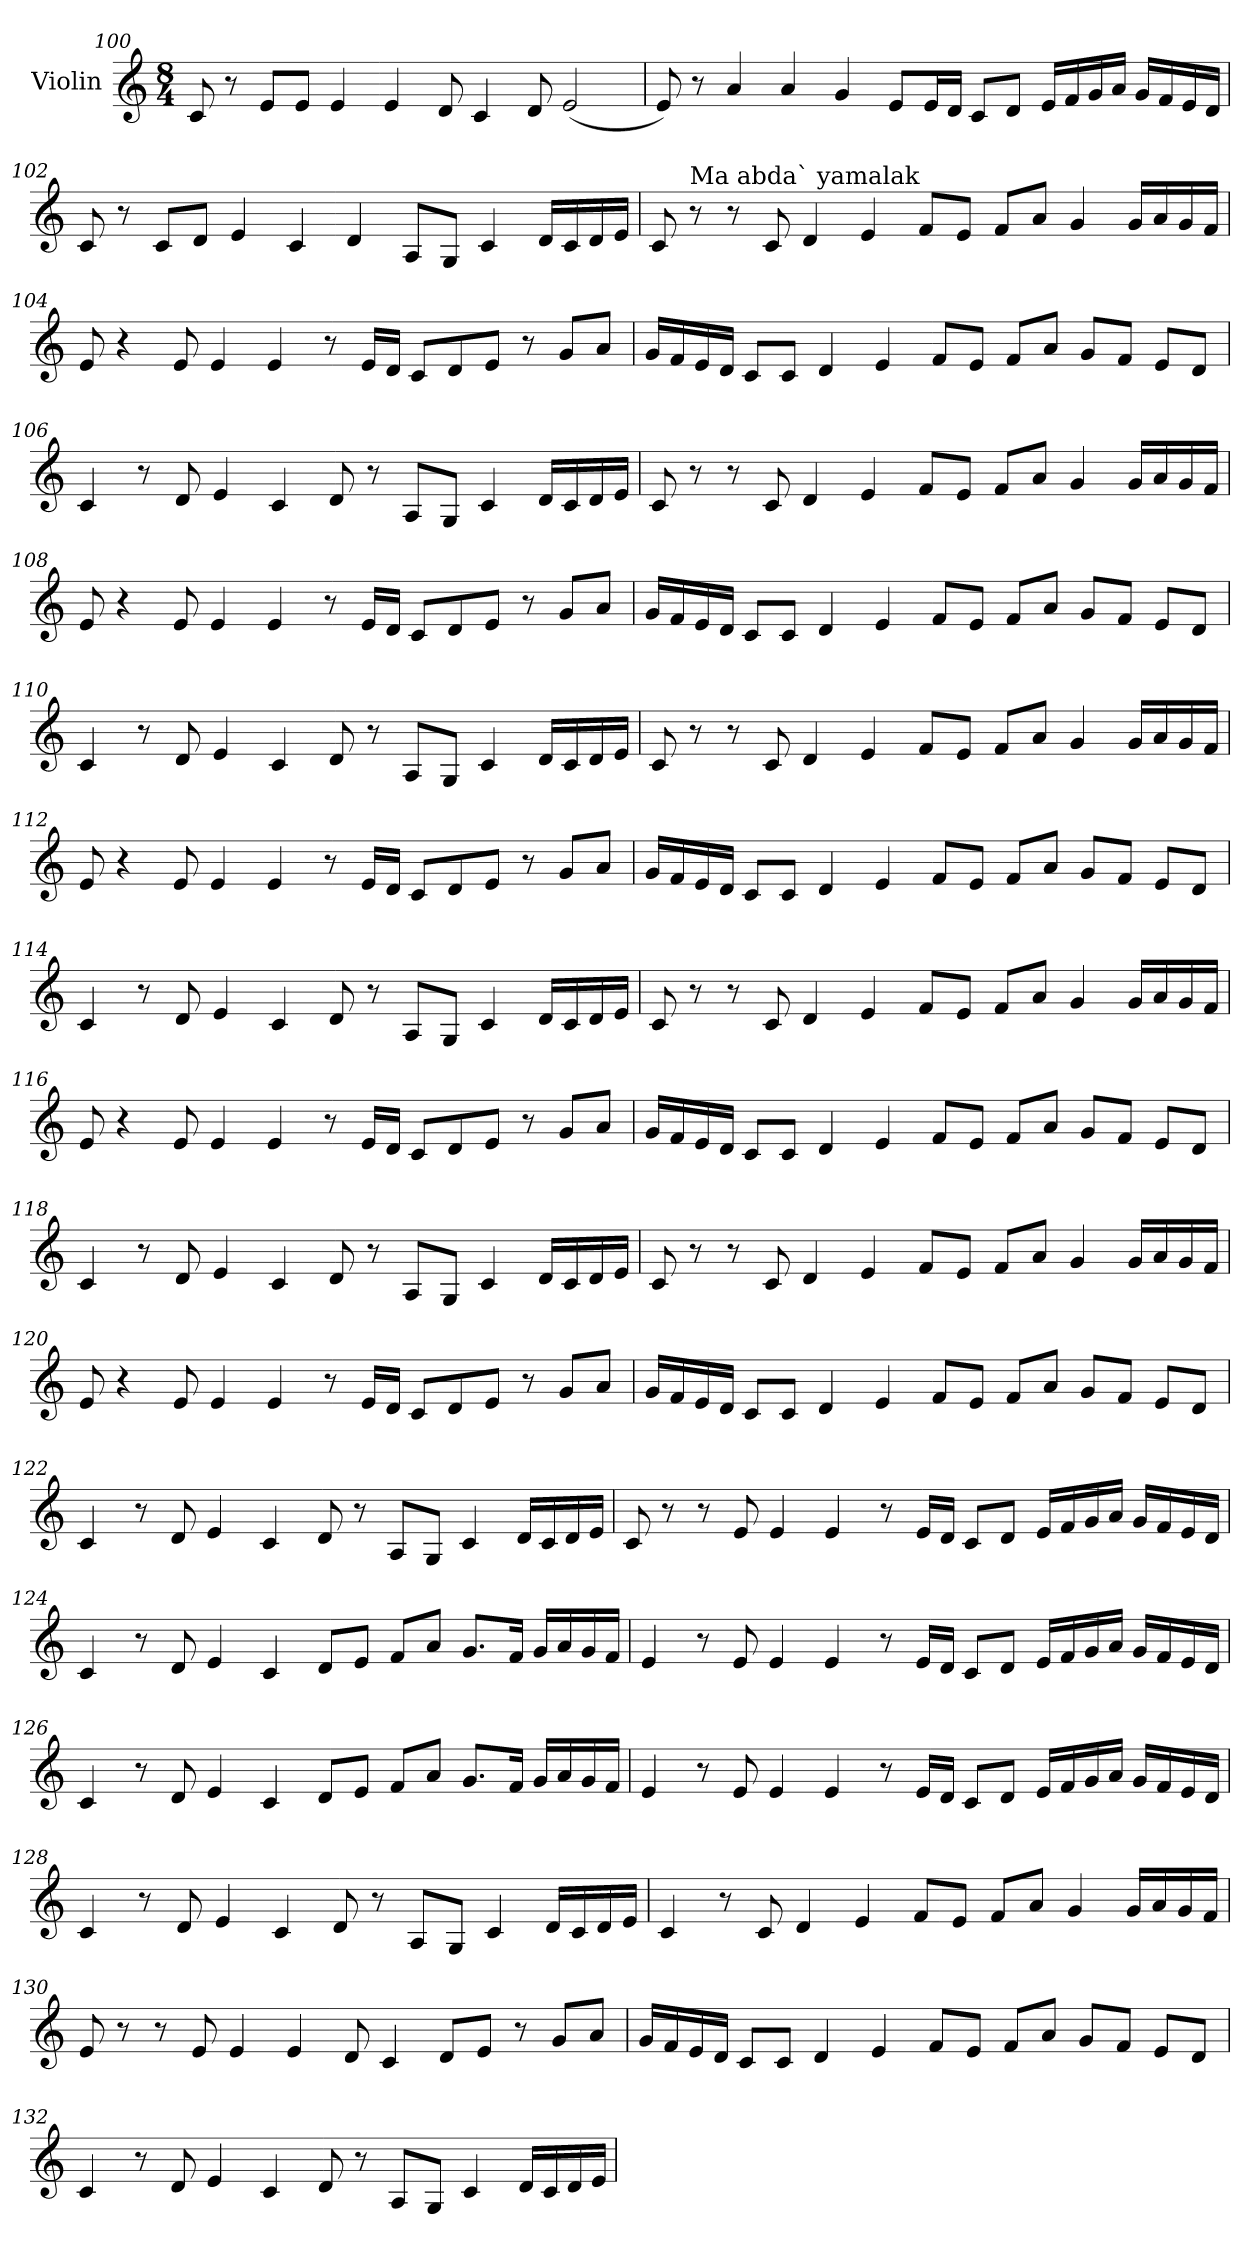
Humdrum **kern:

**kern
*part1
*staff1
*I"Violin
!!LO:LB:g=z
*clefG2
*k[]
*M8/4
=100
8c/
8r
8e/L
8e/J
4e/
4e/
8d/
4c/
8d/
(<2e/
=101
8e/)
8r
4a/
4a/
4g/
8e/L
16e/L
16d/JJ
8c/L
8d/J
16e/LL
16f/
16g/
16a/JJ
16g/LL
16f/
16e/
16d/JJ
!!LO:LB:g=z
=102
8c/
8r
8c/L
8d/J
4e/
4c/
4d/
8A/L
8G/J
4c/
16d/LL
16c/
16d/
16e/JJ
=103
8c/
!LO:TX:a:t=Ma abda` yamalak
8r
8r
8c/
4d/
4e/
8f/L
8e/J
8f/L
8a/J
4g/
16g/LL
16a/
16g/
16f/JJ
!!LO:LB:g=z
=104
8e/
4r
8e/
4e/
4e/
8r
16e/LL
16d/JJ
8c/L
8d/
8e/J
8r
8g/L
8a/J
=105
16g/LL
16f/
16e/
16d/JJ
8c/L
8c/J
4d/
4e/
8f/L
8e/J
8f/L
8a/J
8g/L
8f/J
8e/L
8d/J
!!LO:LB:g=z
=106
4c/
8r
8d/
4e/
4c/
8d/
8r
8A/L
8G/J
4c/
16d/LL
16c/
16d/
16e/JJ
=107
8c/
8r
8r
8c/
4d/
4e/
8f/L
8e/J
8f/L
8a/J
4g/
16g/LL
16a/
16g/
16f/JJ
!!LO:LB:g=z
=108
8e/
4r
8e/
4e/
4e/
8r
16e/LL
16d/JJ
8c/L
8d/
8e/J
8r
8g/L
8a/J
=109
16g/LL
16f/
16e/
16d/JJ
8c/L
8c/J
4d/
4e/
8f/L
8e/J
8f/L
8a/J
8g/L
8f/J
8e/L
8d/J
!!LO:PB:g=z
=110
4c/
8r
8d/
4e/
4c/
8d/
8r
8A/L
8G/J
4c/
16d/LL
16c/
16d/
16e/JJ
=111
8c/
8r
8r
8c/
4d/
4e/
8f/L
8e/J
8f/L
8a/J
4g/
16g/LL
16a/
16g/
16f/JJ
!!LO:LB:g=z
=112
8e/
4r
8e/
4e/
4e/
8r
16e/LL
16d/JJ
8c/L
8d/
8e/J
8r
8g/L
8a/J
=113
16g/LL
16f/
16e/
16d/JJ
8c/L
8c/J
4d/
4e/
8f/L
8e/J
8f/L
8a/J
8g/L
8f/J
8e/L
8d/J
!!LO:LB:g=z
=114
4c/
8r
8d/
4e/
4c/
8d/
8r
8A/L
8G/J
4c/
16d/LL
16c/
16d/
16e/JJ
=115
8c/
8r
8r
8c/
4d/
4e/
8f/L
8e/J
8f/L
8a/J
4g/
16g/LL
16a/
16g/
16f/JJ
!!LO:LB:g=z
=116
8e/
4r
8e/
4e/
4e/
8r
16e/LL
16d/JJ
8c/L
8d/
8e/J
8r
8g/L
8a/J
=117
16g/LL
16f/
16e/
16d/JJ
8c/L
8c/J
4d/
4e/
8f/L
8e/J
8f/L
8a/J
8g/L
8f/J
8e/L
8d/J
!!LO:LB:g=z
=118
4c/
8r
8d/
4e/
4c/
8d/
8r
8A/L
8G/J
4c/
16d/LL
16c/
16d/
16e/JJ
=119
8c/
8r
8r
8c/
4d/
4e/
8f/L
8e/J
8f/L
8a/J
4g/
16g/LL
16a/
16g/
16f/JJ
!!LO:LB:g=z
=120
8e/
4r
8e/
4e/
4e/
8r
16e/LL
16d/JJ
8c/L
8d/
8e/J
8r
8g/L
8a/J
=121
16g/LL
16f/
16e/
16d/JJ
8c/L
8c/J
4d/
4e/
8f/L
8e/J
8f/L
8a/J
8g/L
8f/J
8e/L
8d/J
!!LO:LB:g=z
=122
4c/
8r
8d/
4e/
4c/
8d/
8r
8A/L
8G/J
4c/
16d/LL
16c/
16d/
16e/JJ
=123
8c/
8r
8r
8e/
4e/
4e/
8r
16e/LL
16d/JJ
8c/L
8d/J
16e/LL
16f/
16g/
16a/JJ
16g/LL
16f/
16e/
16d/JJ
!!LO:LB:g=z
=124
4c/
8r
8d/
4e/
4c/
8d/L
8e/J
8f/L
8a/J
8.g/L
16f/Jk
16g/LL
16a/
16g/
16f/JJ
=125
4e/
8r
8e/
4e/
4e/
8r
16e/LL
16d/JJ
8c/L
8d/J
16e/LL
16f/
16g/
16a/JJ
16g/LL
16f/
16e/
16d/JJ
!!LO:PB:g=z
=126
4c/
8r
8d/
4e/
4c/
8d/L
8e/J
8f/L
8a/J
8.g/L
16f/Jk
16g/LL
16a/
16g/
16f/JJ
=127
4e/
8r
8e/
4e/
4e/
8r
16e/LL
16d/JJ
8c/L
8d/J
16e/LL
16f/
16g/
16a/JJ
16g/LL
16f/
16e/
16d/JJ
!!LO:LB:g=z
=128
4c/
8r
8d/
4e/
4c/
8d/
8r
8A/L
8G/J
4c/
16d/LL
16c/
16d/
16e/JJ
=129
4c/
8r
8c/
4d/
4e/
8f/L
8e/J
8f/L
8a/J
4g/
16g/LL
16a/
16g/
16f/JJ
!!LO:LB:g=z
=130
8e/
8r
8r
8e/
4e/
4e/
8d/
4c/
8d/L
8e/J
8r
8g/L
8a/J
=131
16g/LL
16f/
16e/
16d/JJ
8c/L
8c/J
4d/
4e/
8f/L
8e/J
8f/L
8a/J
8g/L
8f/J
8e/L
8d/J
!!LO:LB:g=z
=132
4c/
8r
8d/
4e/
4c/
8d/
8r
8A/L
8G/J
4c/
16d/LL
16c/
16d/
16e/JJ
=
*-
